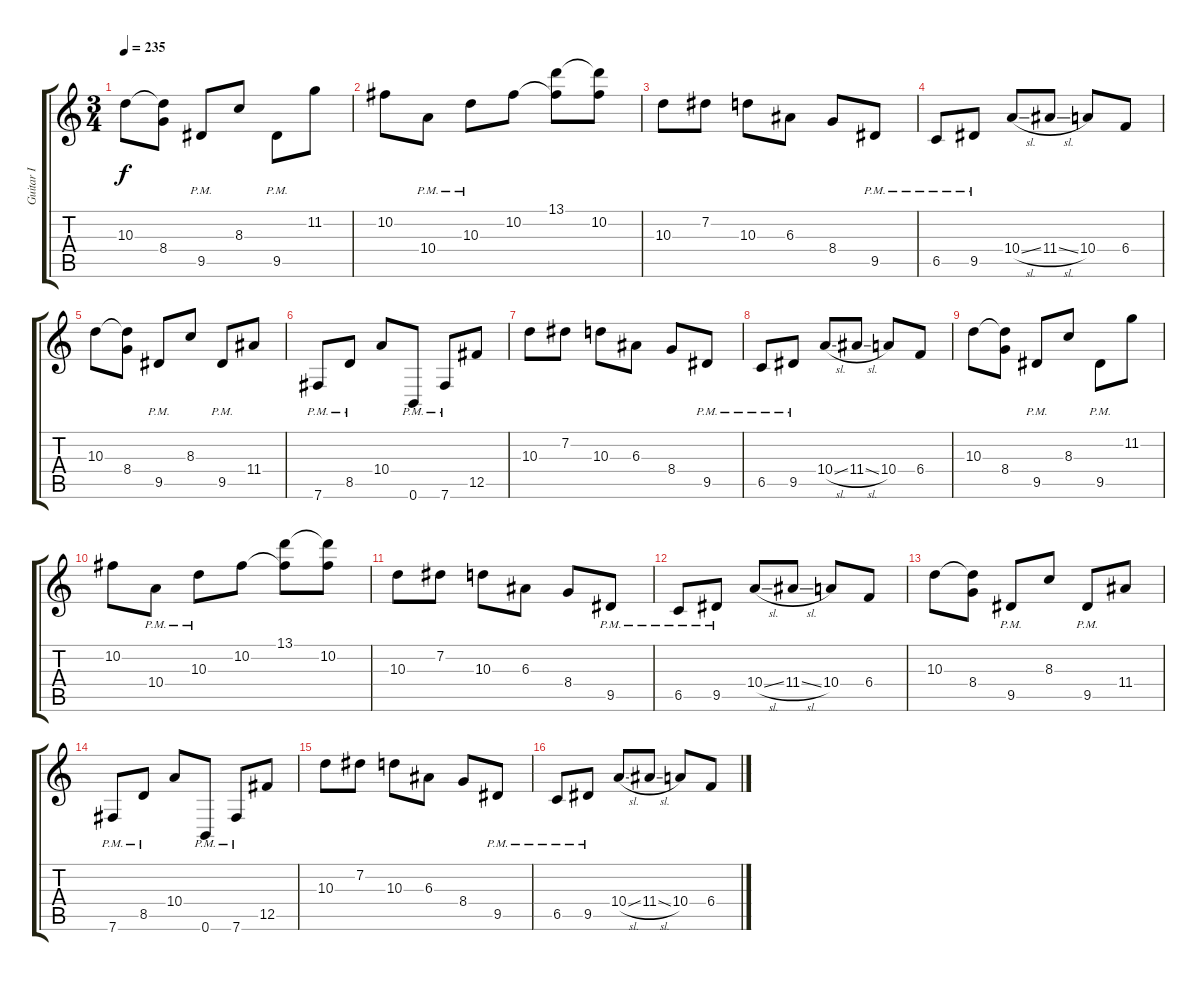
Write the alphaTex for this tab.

\track ("Guitar I" "Guitar I") {instrument distortionguitar}
\staff {score tabs}
\tuning (Db4 Ab3 E3 B2 Gb2 B1) {hide}
\ts (3 4)
\tempo 235
\clef g2
\ks c
10.3.8{dy f} (10.3{t} 8.4).8 9.5{pm}.8 8.3.8 9.5{pm}.8 11.2.8 |
10.2.8 10.4{pm}.8 10.3{pm}.8 10.2.8 (13.1 10.2{t}).8 (13.1{t} 10.2).8 |
10.3.8 7.2.8 10.3.8 6.3.8 8.4.8 9.5{pm}.8 |
6.5{pm}.8 9.5{pm}.8 10.4{sl}.8 11.4{sl}.8 10.4.8 6.4.8 |
10.3.8 (10.3{t} 8.4).8 9.5{pm}.8 8.3.8 9.5{pm}.8 11.4.8 |
7.6{pm}.8 8.5{pm}.8 10.4.8 0.6{pm}.8 7.6{pm}.8 12.5.8 |
10.3.8 7.2.8 10.3.8 6.3.8 8.4.8 9.5{pm}.8 |
6.5{pm}.8 9.5{pm}.8 10.4{sl}.8 11.4{sl}.8 10.4.8 6.4.8 |
10.3.8 (10.3{t} 8.4).8 9.5{pm}.8 8.3.8 9.5{pm}.8 11.2.8 |
10.2.8 10.4{pm}.8 10.3{pm}.8 10.2.8 (13.1 10.2{t}).8 (13.1{t} 10.2).8 |
10.3.8 7.2.8 10.3.8 6.3.8 8.4.8 9.5{pm}.8 |
6.5{pm}.8 9.5{pm}.8 10.4{sl}.8 11.4{sl}.8 10.4.8 6.4.8 |
10.3.8 (10.3{t} 8.4).8 9.5{pm}.8 8.3.8 9.5{pm}.8 11.4.8 |
7.6{pm}.8 8.5{pm}.8 10.4.8 0.6{pm}.8 7.6{pm}.8 12.5.8 |
10.3.8 7.2.8 10.3.8 6.3.8 8.4.8 9.5{pm}.8 |
6.5{pm}.8 9.5{pm}.8 10.4{sl}.8 11.4{sl}.8 10.4.8 6.4.8
